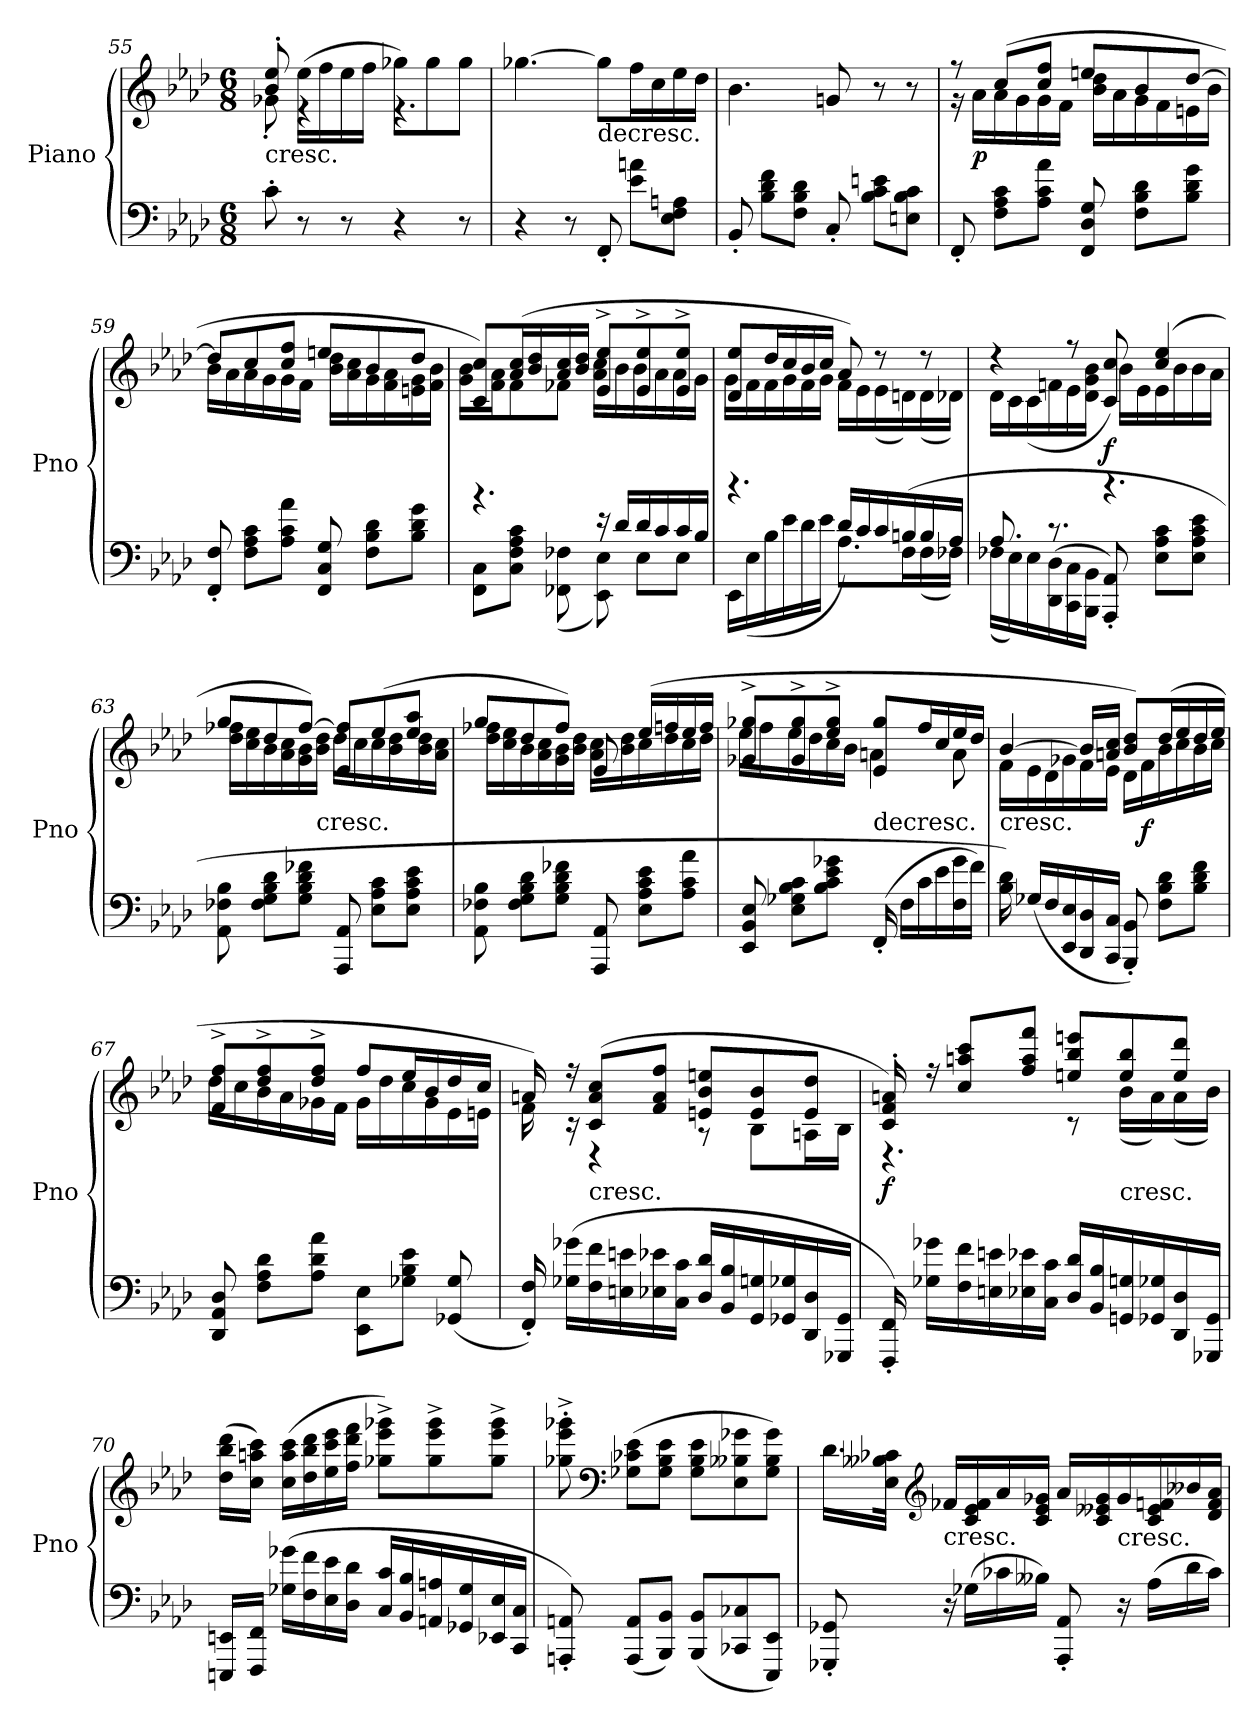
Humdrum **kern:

**kern	**kern	**dynam
*part1	*part1	*part1
*staff2	*staff1	*staff1/2
*I"Piano	*	*
*I'Pno	*	*
*clefF4	*clefG2	*
*k[b-e-a-d-]	*k[b-e-a-d-]	*
*M6/8	*M6/8	*
=55	=55	=55
*	*^	*
!	!LO:TX:c:t=cresc.	!	!
8c'\	8b-'/ 8ee-'/	8g-X'\	.
8r	(16ee-\LL	4r	.
.	16ff\	.	.
8r	16ee-\	.	.
.	16ff\JJ	.	.
4r	8gg-X\L)	4.r	.
.	8gg-\	.	.
8r	8gg-\J	.	.
*	*v	*v	*
=56	=56	=56
4r	[4.gg-X\	.
8r	.	.
!	!LO:TX:c:t=decresc.	!
8FF'/	8gg-\L]	.
8e-\ 8an\L	16ff\L	.
.	16cc\	.
8E-\ 8F\ 8An\J	16ee-\	.
.	16dd-\JJ	.
=57	=57	=57
8BB-'/	4.b-\	.
8B-\ 8d-\ 8f\L	.	.
8F\ 8B-\ 8d-\J	.	.
8C'/	8gn/	.
8B-\ 8c\ 8en\L	8r	.
8En\ 8B-\ 8c\J	8r	.
=58	=58	=58
*	*^	*
8FF'/	8r	16r	.
.	.	16a-\LL	p
8F\ 8A-\ 8c\L	(8cc/L	16a-\	.
.	.	16g\	.
8A-\ 8c\ 8a-\J	8cc/ 8ff/J	16g\	.
.	.	16f\JJ	.
8FF/ 8D-/ 8G/	8een/L	16b-\ 16dd-\LL	.
.	.	16a-\	.
8F\ 8B-\ 8d-\L	8b-/	16g\	.
.	.	16f\	.
8B-\ 8d-\ 8g\J	[8dd-/J	16en\	.
.	.	16b-\JJ	.
=59	=59	=59	=59
8FF'/ 8F'/	8dd-/L]	16b-\LL	.
.	.	16a-\	.
8F\ 8A-\ 8c\L	8cc/	16a-\	.
.	.	16g\	.
8A-\ 8c\ 8a-\J	8cc/ 8ff/J	16g\	.
.	.	16f\JJ	.
8FF/ 8C/ 8G/	8een/L	16b-\ 16dd-\LL	.
.	.	16a-\ 16cc\	.
8F\ 8B-\ 8d-\L	8b-/	16g\	.
.	.	16f\ 16a-\	.
8B-\ 8d-\ 8g\J	8dd-/J	16en\ 16g\	.
.	.	16f\ 16b-\JJ	.
=60	=60	=60	=60
*^	*	*	*
4.r	8FF\ 8C\L	8c/ 8cc/L)	16g\ 16b-\LL	.
.	.	.	16f\ 16a-\J	.
.	8C\ 8F\ 8A-\ 8c\J	(16a-/ 16cc/L	8f\	.
.	.	16b-/ 16dd-/	.	.
.	(8FF-X\ 8F-X\	16a-/ 16cc/	8f-X\J	.
.	.	16b-/ 16dd-/JJ	.	.
16r	8EE-\ 8E-\)	8e-^/ 8ee-^/L	16a-\ 16cc\LL	.
16d-/LL	.	.	16b-\	.
16d-/	8E-\L	8e-^/ 8ee-^/	16b-\	.
16c/	.	.	16a-\	.
16c/	8E-\J	8e-^/ 8ee-^/J	16a-\	.
16B-/JJ	.	.	16g\JJ	.
=61	=61	=61	=61	=61
4.r	16EE-\LL	8d-/ 8ee-/L	16g\LL	.
.	(16E-\	.	16f\	.
.	16B-\	16dd-/L	16f\	.
.	16e-\	16cc/	16g\	.
.	16d-\	16b-/	16f\	.
.	16e-\JJ	16cc/JJ	16g\JJ	.
16d-/LL)	8.A-\L	8a-/)	16f\LL	.
16c/	.	.	16e-\	.
16c/	.	8r	(16e-\	.
16Bn/	(16F\L	.	16dn\)	.
16B/	(16F\	8r	(16d\	.
16A-/JJ	16F-X\JJ)	.	16d-X\JJ)	.
=62	=62	=62	=62	=62
8.A-/	(16F-X\LL	4r	16d-\LL	.
.	16E-\)	.	16c\	.
.	16E-\	.	(16c\	.
8.r	(16DD-\ 16D-\	.	16fn\	.
.	16CC\ 16C\	8r	16e-\	.
.	16BBB-\ 16BB-\JJ	.	16d-\ 16g\ 16b-\JJ	.
4.r	8AAA-'/ 8AA-'/)	8c/ 8cc/)	16b-\LL	f
.	.	.	16e-\	.
.	8E-\ 8A-\ 8c\L	(4cc/ 4ee-/	16e-\	.
.	.	.	16b-\	.
.	8E-\ 8A-\ 8c\ 8e-\J	.	16b-\	.
.	.	.	16a-\JJ	.
*v	*v	*	*	*
=63	=63	=63	=63
8AA-\ 8F-X\ 8B-\	8gg/L	16dd-\ 16ff-X\LL	.
.	.	16cc\ 16ee-\	.
8F-\ 8G\ 8B-\ 8d-\L	8dd-/	16b-\	.
.	.	16a-\ 16cc\	.
8G\ 8B-\ 8d-\ 8f-X\J	[8ff-/J)	16g\ 16b-\	.
!	!	!LO:TX:c:t=cresc.	!
.	.	16b-\ 16dd-\JJ	.
8AAA-/ 8AA-/	8e-/ 8ff-]/L	16dd-\LL	.
.	.	16cc\	.
8E-\ 8A-\ 8c\L	(8ee-/	16cc\	.
.	.	16b-\ 16dd-\	.
8E-\ 8A-\ 8c\ 8e-\J	8ee-/ 8aa-/J	16b-\ 16dd-\	.
.	.	16a-\ 16cc\JJ	.
=64	=64	=64	=64
8AA-\ 8F-X\ 8B-\	8gg/L	16dd-\ 16ff-X\LL	.
.	.	16cc\ 16ee-\	.
8F-\ 8G\ 8B-\ 8d-\L	8dd-/	16b-\	.
.	.	16a-\ 16cc\	.
8G\ 8B-\ 8d-\ 8f-X\J	8ff-/J)	16g\ 16b-\	.
.	.	16b-\ 16dd-\JJ	.
8AAA-/ 8AA-/	8e-/	16a-\ 16cc\LL	.
.	.	16b-\ 16dd-\	.
8E-\ 8A-\ 8c\ 8e-\L	(16ee-/LL	16cc\	.
.	16ffn/	16dd-\	.
8A-\ 8c\ 8a-\J	16ee-/	16cc\	.
.	16ff/JJ	16dd-\JJ	.
=65	=65	=65	=65
8EE-/ 8BB-/ 8E-/	8g-X^/ 8gg-X^/L	16ee-\LL	.
.	.	16ff\	.
8E-\ 8G-X\ 8B-\ 8c\L	8g-^/ 8gg-^/	16ee-\	.
.	.	16dd-\	.
8B-\ 8c\ 8e-\ 8g-X\J	8ee-^/ 8gg-^/J	16cc\	.
.	.	16b-\JJ	.
!	!LO:TX:c:t=decresc.	!	!
(16FF'/	8e-/ 8gg-/L	4an\	.
16F\LL	.	.	.
16c\	16ff/L	.	.
16e-\	16cc/	.	.
16F\ 16g-\	16ee-/	8a\	.
16f\JJ)	16dd-/JJ	.	.
=66	=66	=66	=66
!	!LO:TX:c:t=cresc.	!	!
16B-\ 16d-\)	[4b-/	16f\LL	.
(16G-X/LL	.	16e-\	.
16F/	.	16d-\	.
16EE-/ 16E-/	.	16g-X\	.
16DD-/ 16D-/	16b-/LL]	16f\	.
16CC/ 16C/JJ	16an/ 16cc/JJ	16e-\JJ	.
8BBB-'/ 8BB-'/)	8b-/ 8dd-/L)	16d-\LL	.
.	.	16f\	f
8F\ 8B-\ 8d-\L	(16dd-/L	16b-\	.
.	16ee-/	16cc\	.
8B-\ 8d-\ 8f\J	16dd-/	16b-\	.
.	16ee-/JJ	16cc\JJ	.
=67	=67	=67	=67
8DD-/ 8AA-/ 8D-/	8f^/ 8ff^/L	16dd-\LL	.
.	.	16cc\	.
8F\ 8A-\ 8d-\L	8dd-^/ 8ff^/	16b-\	.
.	.	16a-\	.
8A-\ 8d-\ 8a-\J	8dd-^/ 8ff^/J	16g-X\	.
.	.	16f\JJ	.
8EE-\ 8E-\L	8ff/L	16g-\LL	.
.	.	16dd-\	.
8G-X\ 8B-\ 8e-\J	16ee-/L	16cc\	.
.	16b-/	16g-\	.
(8GG-X/ 8G-/	16dd-/	16e-\	.
.	16cc/JJ	16en\JJ	.
=68	=68	=68	=68
16FF'/ 16F'/)	16an/)	16f\	.
(16G-X\ 16g-X\LL	16r	16r	.
!	!LO:TX:c:t=cresc.	!	!
16F\ 16f\	(8c/ 8a/ 8cc/L	4r	.
16En\ 16en\	.	.	.
16E-X\ 16e-X\	8f/ 8a/ 8ff/J	.	.
16C\ 16c\JJ	.	.	.
16D-/ 16d-/LL	8en/ 8b-/ 8een/L	8r	.
16BB-/ 16B-/	.	.	.
16GG/ 16Gn/	8e/ 8b-/	8B-\L	.
16GG-X/ 16G-X/	.	.	.
16DD-/ 16D-/	8e/ 8dd-/J	16An\L	.
16GGG-X/ 16GG-/JJ	.	16B-\JJ	.
=69	=69	=69	=69
16FFF'/ 16FF'/)	16c'/ 16f'/ 16an'/)	4.r	f
16G-X\ 16g-X\LL	16r	.	.
16F\ 16f\	8cc/ 8aan/ 8ccc/L	.	.
16En\ 16en\	.	.	.
16E-X\ 16e-X\	8ff/ 8aa/ 8fff/J	.	.
16C\ 16c\JJ	.	.	.
16D-/ 16d-/LL	8een/ 8bb-/ 8eeen/L	8r	.
16BB-/ 16B-/	.	.	.
!	!LO:TX:c:t=cresc.	!	!
16GGn/ 16Gn/	8ee/ 8bb-/	(16b-\LL	.
16GG-X/ 16G-X/	.	16a\)	.
16DD-/ 16D-/	8ee/ 8ddd-/J	(16a\	.
16GGG-X/ 16GG-/JJ	.	16b-\JJ)	.
*	*v	*v	*
=70	=70	=70
16EEEn/ 16EEn/LL	(16dd-\ 16bb-\ 16ddd-\LL	.
16FFF/ 16FF/JJ	16cc\ 16aan\ 16ccc\JJ)	.
(16G-X\ 16g-X\LL	(16cc\ 16aa\ 16ccc\LL	.
16F\ 16f\	16dd-\ 16bb-\ 16ddd-\	.
16E-\ 16e-\	16ee-\ 16ccc\ 16eee-\	.
16D-\ 16d-\JJ	16ff\ 16ddd-\ 16fff\JJ	.
16C/ 16c/LL	8gg-X^\ 8eee-^\ 8ggg-X^\L)	.
16BB-/ 16B-/	.	.
16AAn/ 16An/	8gg-^\ 8eee-^\ 8ggg-^\	.
16GG-X/ 16G-/	.	.
16EE-X/ 16E-/	8gg-^\ 8eee-^\ 8ggg-^\J	.
16CC/ 16C/JJ	.	.
=71	=71	=71
8AAAn'/ 8AAn'/)	8gg-X'^\ 8eee-'^\ 8ggg-X'^\	.
*	*clefF4	*
(8AAA/ 8AA/L	(8G-X\ 8c-X\ 8e-\L	.
8BBB-/ 8BB-/J)	8G-\ 8B-\ 8e-\J	.
(8BBB-/ 8BB-/L	8G-\ 8B-\ 8e-\L	.
8CC-X/ 8C-X/	8E-\ 8B--X\ 8g-X\	.
8EEE-/ 8EE-/J)	8G-\ 8B--\ 8g-\J)	.
=72	=72	=72
8GGG-X'/ 8GG-X'/	16.d-\LL	.
.	32E-\ 32B--X\ 32c-X\JJk	.
*	*clefG2	*
!	!LO:TX:c:t=cresc.	!
16r	16f-X/LL	.
(16G-X\LL	16c-/ 16e-/ 16f-/	.
16c-X\	16a-/	.
16B--X\JJ)	16c-/ 16e-/ 16g-X/JJ	.
8AAA-'/ 8AA-'/	16a-/LL	.
.	16c-/ 16e--X/ 16g-/	.
!	!LO:TX:c:t=cresc.	!
16r	16g-/	.
(16A-\LL	16c-/ 16e--/ 16fn/	.
16d-\	16b--X/	.
16c-\JJ)	16d-/ 16f/ 16a-/JJ	.
=	=	=
*-	*-	*-
